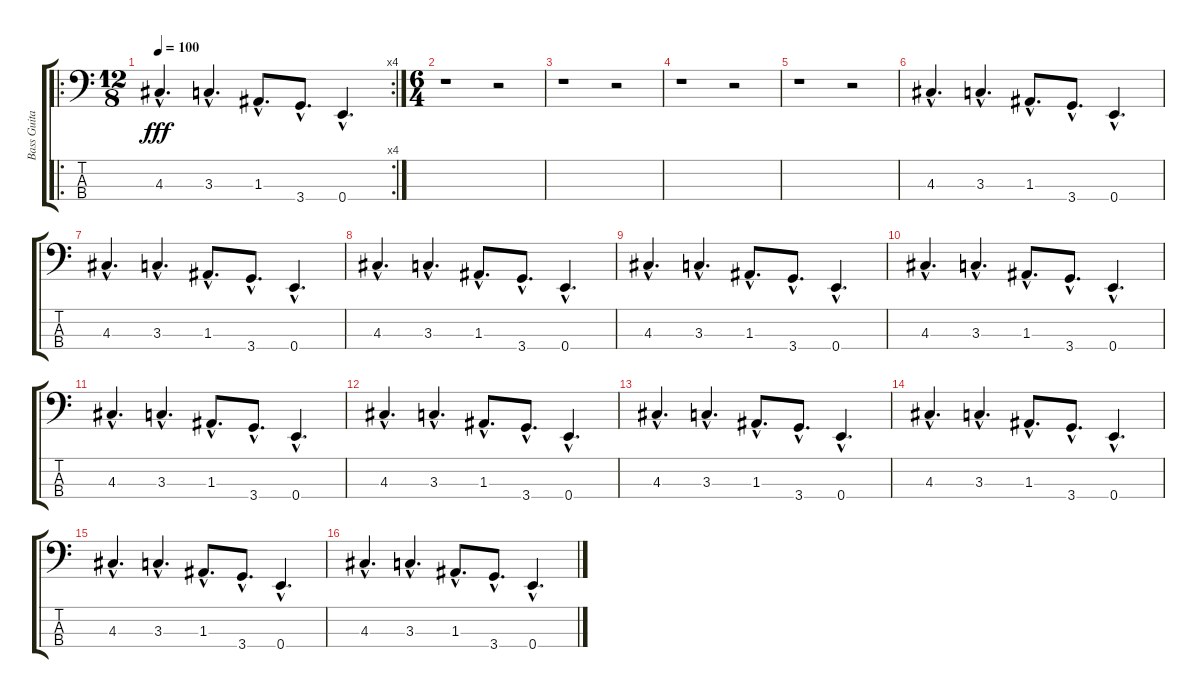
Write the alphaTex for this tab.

\track ("Bass Guitar" "Bass Guita") {instrument electricbasspick}
\staff {score tabs}
\tuning (G2 D2 A1 E1) {hide}
\ro
\rc 4
\ts (12 8)
\tempo 100
\clef f4
\ks c
4.3{hac}.4{d dy fff} 3.3{hac}.4{d} 1.3{hac}.8{d} 3.4{hac}.8{d} 0.4{hac}.4{d} |
\ts (6 4)
r.1 r.2 |
r.1 r.2 |
r.1 r.2 |
r.1 r.2 |
4.3{hac}.4{d} 3.3{hac}.4{d} 1.3{hac}.8{d} 3.4{hac}.8{d} 0.4{hac}.4{d} |
4.3{hac}.4{d} 3.3{hac}.4{d} 1.3{hac}.8{d} 3.4{hac}.8{d} 0.4{hac}.4{d} |
4.3{hac}.4{d} 3.3{hac}.4{d} 1.3{hac}.8{d} 3.4{hac}.8{d} 0.4{hac}.4{d} |
4.3{hac}.4{d} 3.3{hac}.4{d} 1.3{hac}.8{d} 3.4{hac}.8{d} 0.4{hac}.4{d} |
4.3{hac}.4{d} 3.3{hac}.4{d} 1.3{hac}.8{d} 3.4{hac}.8{d} 0.4{hac}.4{d} |
4.3{hac}.4{d} 3.3{hac}.4{d} 1.3{hac}.8{d} 3.4{hac}.8{d} 0.4{hac}.4{d} |
4.3{hac}.4{d} 3.3{hac}.4{d} 1.3{hac}.8{d} 3.4{hac}.8{d} 0.4{hac}.4{d} |
4.3{hac}.4{d} 3.3{hac}.4{d} 1.3{hac}.8{d} 3.4{hac}.8{d} 0.4{hac}.4{d} |
4.3{hac}.4{d} 3.3{hac}.4{d} 1.3{hac}.8{d} 3.4{hac}.8{d} 0.4{hac}.4{d} |
4.3{hac}.4{d} 3.3{hac}.4{d} 1.3{hac}.8{d} 3.4{hac}.8{d} 0.4{hac}.4{d} |
4.3{hac}.4{d} 3.3{hac}.4{d} 1.3{hac}.8{d} 3.4{hac}.8{d} 0.4{hac}.4{d}
